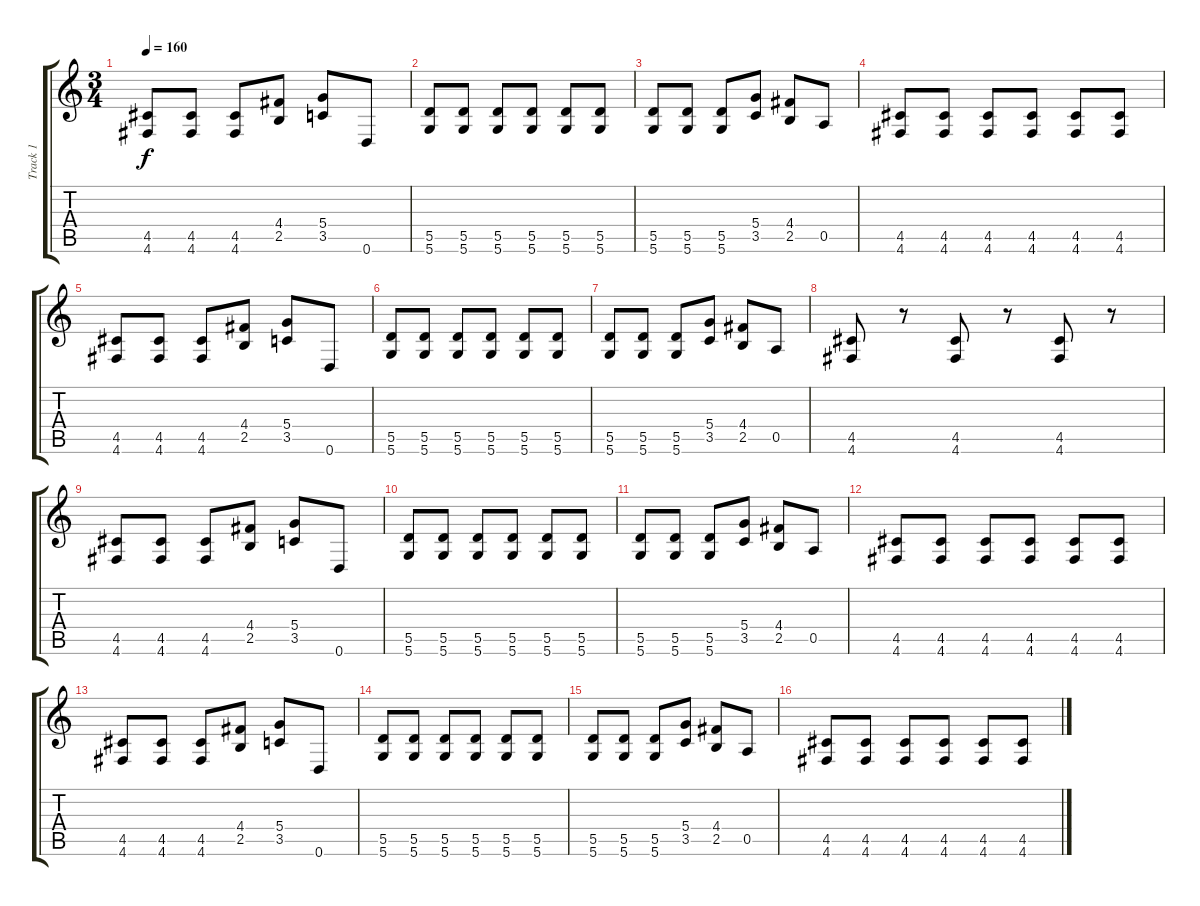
\track ("Track 1" "Track 1") {instrument distortionguitar}
\staff {score tabs}
\tuning (E4 B3 G3 D3 A2 D2) {hide}
\ts (3 4)
\tempo 160
\clef g2
\ks c
(4.5 4.6).8{dy f volume 8 balance 4 instrument distortionguitar} (4.5 4.6).8 (4.5 4.6).8 (4.4 2.5).8 (5.4 3.5).8 0.6.8 |
(5.5 5.6).8 (5.5 5.6).8 (5.5 5.6).8 (5.5 5.6).8 (5.5 5.6).8 (5.5 5.6).8 |
(5.5 5.6).8 (5.5 5.6).8 (5.5 5.6).8 (5.4 3.5).8 (4.4 2.5).8 0.5.8 |
(4.5 4.6).8 (4.5 4.6).8 (4.5 4.6).8 (4.5 4.6).8 (4.5 4.6).8 (4.5 4.6).8 |
(4.5 4.6).8 (4.5 4.6).8 (4.5 4.6).8 (4.4 2.5).8 (5.4 3.5).8 0.6.8 |
(5.5 5.6).8 (5.5 5.6).8 (5.5 5.6).8 (5.5 5.6).8 (5.5 5.6).8 (5.5 5.6).8 |
(5.5 5.6).8 (5.5 5.6).8 (5.5 5.6).8 (5.4 3.5).8 (4.4 2.5).8 0.5.8 |
(4.5 4.6).8{volume 13 balance 8} r.8 (4.5 4.6).8 r.8 (4.5 4.6).8 r.8 |
(4.5 4.6).8 (4.5 4.6).8 (4.5 4.6).8 (4.4 2.5).8 (5.4 3.5).8 0.6.8 |
(5.5 5.6).8 (5.5 5.6).8 (5.5 5.6).8 (5.5 5.6).8 (5.5 5.6).8 (5.5 5.6).8 |
(5.5 5.6).8 (5.5 5.6).8 (5.5 5.6).8 (5.4 3.5).8 (4.4 2.5).8 0.5.8 |
(4.5 4.6).8 (4.5 4.6).8 (4.5 4.6).8 (4.5 4.6).8 (4.5 4.6).8 (4.5 4.6).8 |
(4.5 4.6).8 (4.5 4.6).8 (4.5 4.6).8 (4.4 2.5).8 (5.4 3.5).8 0.6.8 |
(5.5 5.6).8 (5.5 5.6).8 (5.5 5.6).8 (5.5 5.6).8 (5.5 5.6).8 (5.5 5.6).8 |
(5.5 5.6).8 (5.5 5.6).8 (5.5 5.6).8 (5.4 3.5).8 (4.4 2.5).8 0.5.8 |
(4.5 4.6).8 (4.5 4.6).8 (4.5 4.6).8 (4.5 4.6).8 (4.5 4.6).8 (4.5 4.6).8
